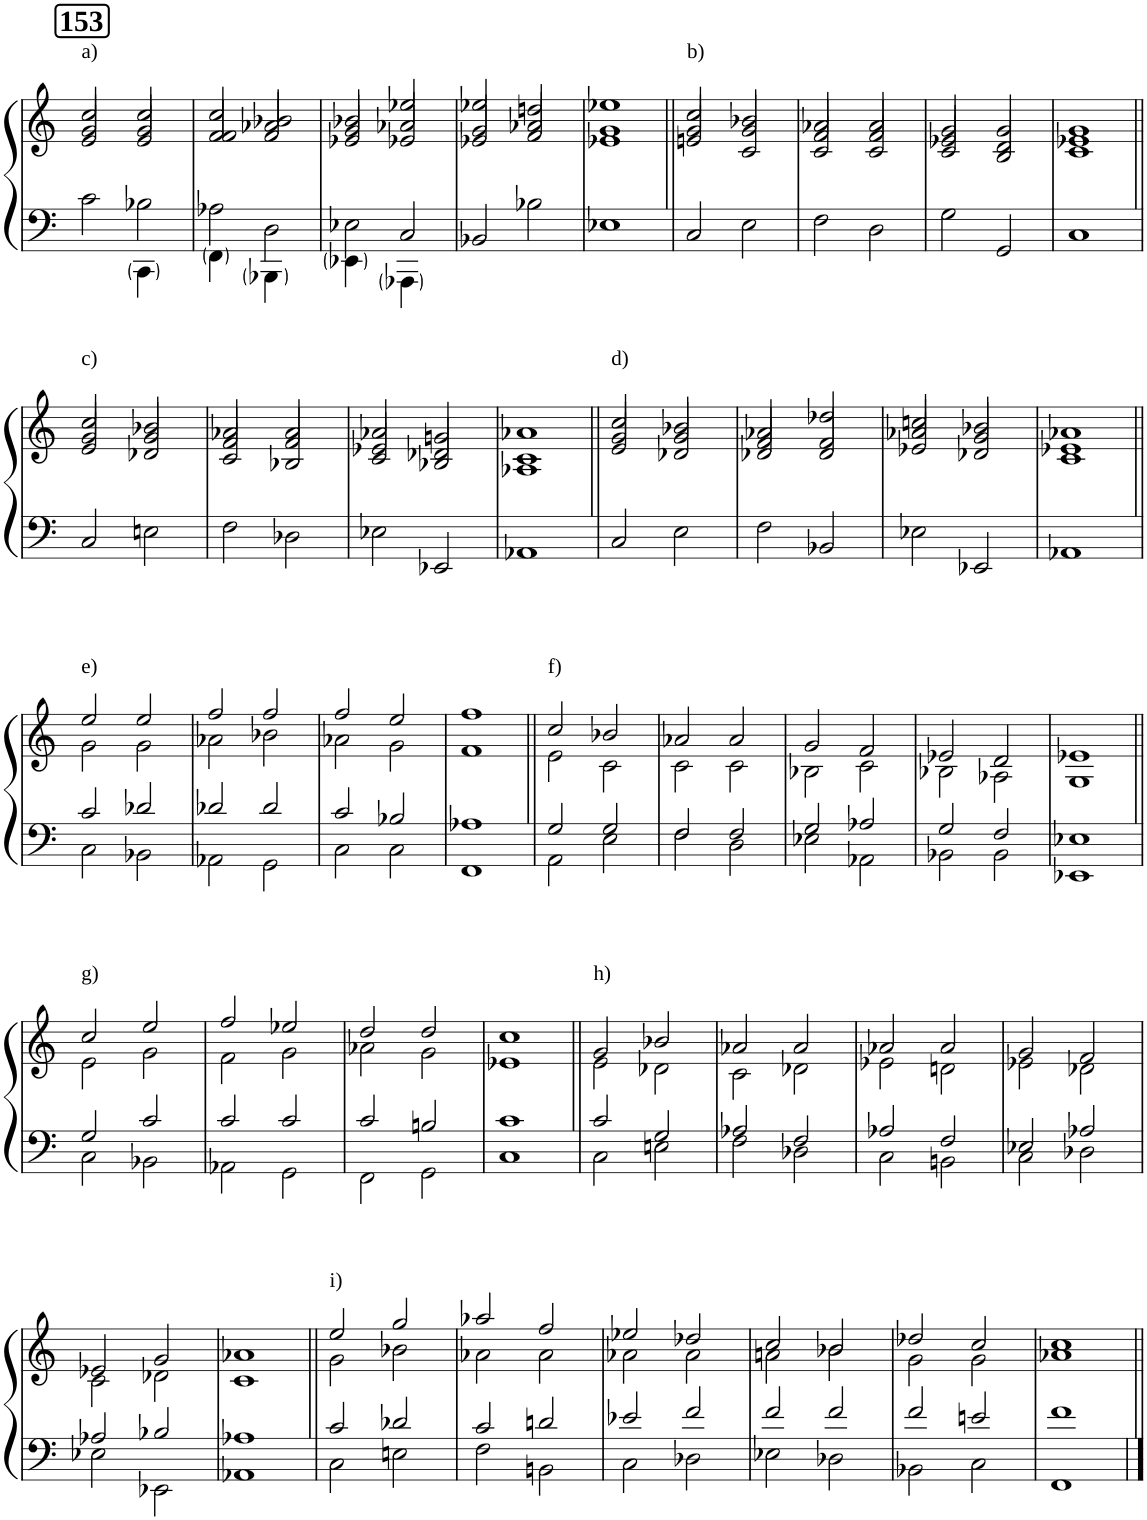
**kern	**kern
*part1	*part1
*staff2	*staff1
*I"Piano	*
*I'Pno	*
*clefF4	*clefG2
*k[]	*k[]
*M1/1	*M1/1
!!LO:REH:place=s1:a:B:cj:fs=14:t=153
=1	=1
*^	*^
*	*	*	*^
!	!	!LO:TX:a:t=a)	!	!
2ryy	2c\	2cc/	2g/	2e/
!LO:N:head=solid	!	!	!	!
2CC\	2B-X\	2cc/	2g/	2e/
=2	=2	=2	=2	=2
!LO:N:head=solid	!	!	!	!
2FF\	2A-X\	2cc/	2f/	2f/
!LO:N:head=solid	!	!	!	!
2BBB-X\	2D\	2b-X/	2a-X/	2f/
=3	=3	=3	=3	=3
!LO:N:head=solid	!	!	!	!
2EE-X\	2E-X\	2b-X/	2g/	2e-X/
!LO:N:head=solid	!	!	!	!
2AAA-X\	2C/	2ee-X/	2a-X/	2e-X/
=4	=4	=4	=4	=4
1ryy	2BB-X/	2ee-X/	2g/	2e-X/
.	2B-X\	2ddn/	2a-X/	2f/
=5	=5	=5	=5	=5
1ryy	1E-X	1ee-X	1g	1e-X
=6||	=6||	=6||	=6||	=6||
!	!	!LO:TX:a:t=b)	!	!
1ryy	2C/	2cc/	2g/	2en/
.	2E\	2b-X/	2g/	2c/
=7	=7	=7	=7	=7
1ryy	2F\	2a-X/	2f/	2c/
.	2D\	2a-/	2f/	2c/
=8	=8	=8	=8	=8
1ryy	2G\	2g/	2e-X/	2c/
.	2GG/	2g/	2d/	2B/
=9	=9	=9	=9	=9
1ryy	1C	1g	1e-X	1c
!!LO:LB:g=z	!!	!!
=10||	=10||	=10||	=10||	=10||
!	!	!LO:TX:a:t=c)	!	!
1ryy	2C/	2cc/	2g/	2e/
.	2En\	2b-X/	2g/	2d-X/
=11	=11	=11	=11	=11
1ryy	2F\	2a-X/	2f/	2c/
.	2D-X\	2a-/	2f/	2B-X/
=12	=12	=12	=12	=12
1ryy	2E-X\	2a-X/	2e-X/	2c/
.	2EE-X/	2gn/	2d-X/	2B-X/
=13	=13	=13	=13	=13
1ryy	1AA-X	1a-X	1c	1A-X
=14||	=14||	=14||	=14||	=14||
!	!	!LO:TX:a:t=d)	!	!
1ryy	2C/	2cc/	2g/	2e/
.	2E\	2b-X/	2g/	2d-X/
=15	=15	=15	=15	=15
1ryy	2F\	2a-X/	2f/	2d-X/
.	2BB-X/	2dd-X/	2f/	2d-/
=16	=16	=16	=16	=16
1ryy	2E-X\	2ccn/	2a-X/	2e-X/
.	2EE-X/	2b-X/	2g/	2d-X/
=17	=17	=17	=17	=17
1ryy	1AA-X	1a-X	1e-X	1c
!!LO:LB:g=z
=18||	=18||	=18||	=18||	=18||
*	*^	*	*	*
!	!	!	!LO:TX:a:t=e)	!	!
*	*	*	*	*v	*v
1ryy	2c/	2C\	2ee/	2g\
.	2d-X/	2BB-X\	2ee/	2g\
=19	=19	=19	=19	=19
1ryy	2d-X/	2AA-X\	2ff/	2a-X\
.	2d-/	2GG\	2ff/	2b-X\
=20	=20	=20	=20	=20
1ryy	2c/	2C\	2ff/	2a-X\
.	2B-X/	2C\	2ee/	2g\
=21	=21	=21	=21	=21
1ryy	1A-X	1FF	1ff	1f
=22||	=22||	=22||	=22||	=22||
!	!	!	!LO:TX:a:t=f)	!
1ryy	2G/	2AA\	2cc/	2e\
.	2G/	2E\	2b-X/	2c\
=23	=23	=23	=23	=23
1ryy	2F/	2F\	2a-X/	2c\
.	2F/	2D\	2a-/	2c\
=24	=24	=24	=24	=24
1ryy	2G/	2E-X\	2g/	2B-X\
.	2A-X/	2AA-X\	2f/	2c\
=25	=25	=25	=25	=25
1ryy	2G/	2BB-X\	2e-X/	2B-X\
.	2F/	2BB-\	2d/	2A-X\
=26	=26	=26	=26	=26
1ryy	1E-X	1EE-X	1e-X	1G
!!LO:LB:g=z	!!
=27||	=27||	=27||	=27||	=27||
!	!	!	!LO:TX:a:t=g)	!
1ryy	2G/	2C\	2cc/	2e\
.	2c/	2BB-X\	2ee/	2g\
=28	=28	=28	=28	=28
1ryy	2c/	2AA-X\	2ff/	2f\
.	2c/	2GG\	2ee-X/	2g\
=29	=29	=29	=29	=29
1ryy	2c/	2FF\	2dd/	2a-X\
.	2Bn/	2GG\	2dd/	2g\
=30	=30	=30	=30	=30
1ryy	1c	1C	1cc	1e-X
=31||	=31||	=31||	=31||	=31||
!	!	!	!LO:TX:a:t=h)	!
1ryy	2c/	2C\	2g/	2e\
.	2G/	2En\	2b-X/	2d-X\
=32	=32	=32	=32	=32
1ryy	2A-X/	2F\	2a-X/	2c\
.	2F/	2D-X\	2a-/	2d-X\
=33	=33	=33	=33	=33
1ryy	2A-X/	2C\	2a-X/	2e-X\
.	2F/	2BBn\	2a-/	2dn\
=34	=34	=34	=34	=34
1ryy	2E-X/	2C\	2g/	2e-X\
.	2A-X/	2D-X\	2f/	2d-X\
!!LO:LB:g=z	!!
=35	=35	=35	=35	=35
1ryy	2A-X/	2E-X\	2e-X/	2c\
.	2B-X/	2EE-X\	2g/	2d-X\
=36	=36	=36	=36	=36
1ryy	1A-X	1AA-X	1a-X	1c
=37||	=37||	=37||	=37||	=37||
!	!	!	!LO:TX:a:t=i)	!
1ryy	2c/	2C\	2ee/	2g\
.	2d-X/	2En\	2gg/	2b-X\
=38	=38	=38	=38	=38
1ryy	2c/	2F\	2aa-X/	2a-X\
.	2dn/	2BBn\	2ff/	2a-\
=39	=39	=39	=39	=39
1ryy	2e-X/	2C\	2ee-X/	2a-X\
.	2f/	2D-X\	2dd-X/	2a-\
=40	=40	=40	=40	=40
1ryy	2f/	2E-X\	2cc/	2an\
.	2f/	2D-X\	2b-X/	2b-\
=41	=41	=41	=41	=41
1ryy	2f/	2BB-X\	2dd-X/	2g\
.	2en/	2C\	2cc/	2g\
=42	=42	=42	=42	=42
1ryy	1f	1FF	1cc	1a-X
*v	*v	*v	*	*
*	*v	*v
=||	=||
*-	*-
